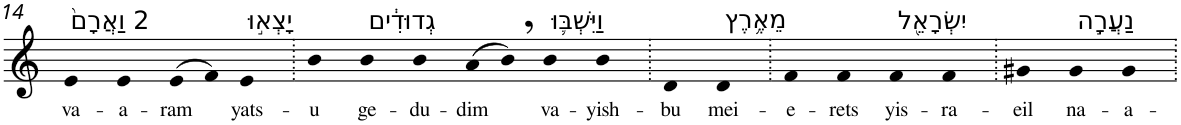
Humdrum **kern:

**kern	**text
*part1	*part1
*staff1	*staff1
*I"Piano	*
*I'Pno	*
!!LO:PB:g=z
*clefG2	*
*k[]	*
=14	=14
!LO:TX:a:t=2 וַאֲרָם֙	!
!	!LO:LY:b
4e	va-
!	!LO:LY:b
4e	-a-
!	!LO:LY:b
(>8e	-ram
8f)	.
!LO:TX:a:t=יָצְא֣וּ	!
!	!LO:LY:b
4e	yats-
=15.	=15.
!	!LO:LY:b
4b	-u
!LO:TX:a:t=גְדוּדִ֔ים	!
!	!LO:LY:b
4b	ge-
!	!LO:LY:b
4b	-du-
!	!LO:LY:b
(>8a	-dim
8b,)	.
!LO:TX:a:t=וַיִּשְׁבּ֛וּ	!
!	!LO:LY:b
4b	va-
!	!LO:LY:b
4b	-yish-
=16.	=16.
!	!LO:LY:b
4d	-bu
!LO:TX:a:t=מֵאֶ֥רֶץ	!
!	!LO:LY:b
4d	mei-
=17.	=17.
!	!LO:LY:b
4f	-e-
!	!LO:LY:b
4f	-rets
!LO:TX:a:t=יִשְׂרָאֵ֖ל	!
!	!LO:LY:b
4f	yis-
!	!LO:LY:b
4f	-ra-
=18.	=18.
!	!LO:LY:b
4g#X	-eil
!LO:TX:a:t=נַעֲרָ֣ה	!
!	!LO:LY:b
4g#	na-
!	!LO:LY:b
4g#	-a-
=.	=.
*-	*-
